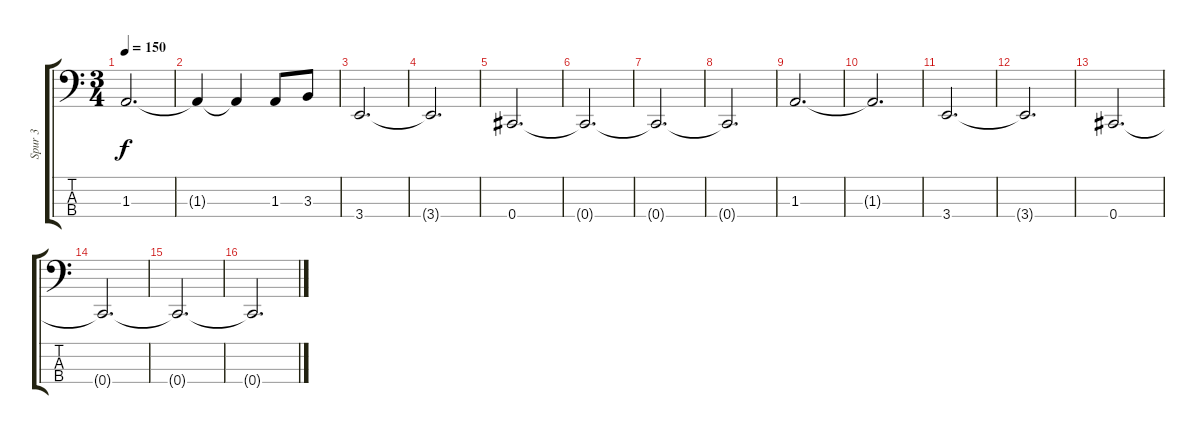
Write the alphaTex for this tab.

\track ("Spur 3" "Spur 3") {instrument electricbasspick}
\staff {score tabs}
\tuning (Gb2 Db2 Ab1 Db1) {hide}
\ts (3 4)
\tempo 150
\clef f4
\ks c
1.3.2{d dy f} |
1.3{t}.4 1.3{t}.4 1.3.8 3.3.8 |
3.4.2{d} |
3.4{t}.2{d} |
0.4.2{d} |
0.4{t}.2{d} |
0.4{t}.2{d} |
0.4{t}.2{d} |
1.3.2{d} |
1.3{t}.2{d} |
3.4.2{d} |
3.4{t}.2{d} |
0.4.2{d} |
0.4{t}.2{d} |
0.4{t}.2{d} |
0.4{t}.2{d}
